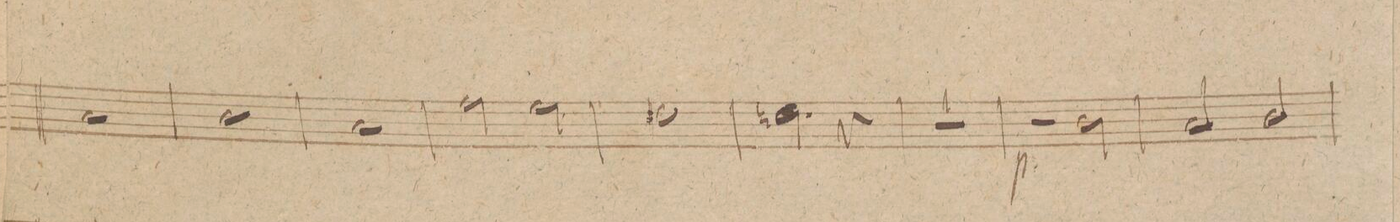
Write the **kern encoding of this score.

**kern	**dynam
*I"Oboi 2do	*
*clefG2	*
*k[f#c#g#]	*
*met(c|)	*
*M2/2	*
1a	.
=148	=148
1b	.
=149	=149
1a	.
=150	=150
2ff#\	.
2ee\	.
=151	=151
1dd#X	.
=152	=152
2.ddn\	.
4r	.
=153	=153
1r	.
=154	=154
1ryy	.
=155	=155
2r	p
2b\	.
=156	=156
2a/	.
2b/	.
=157	=157
*-	*-
